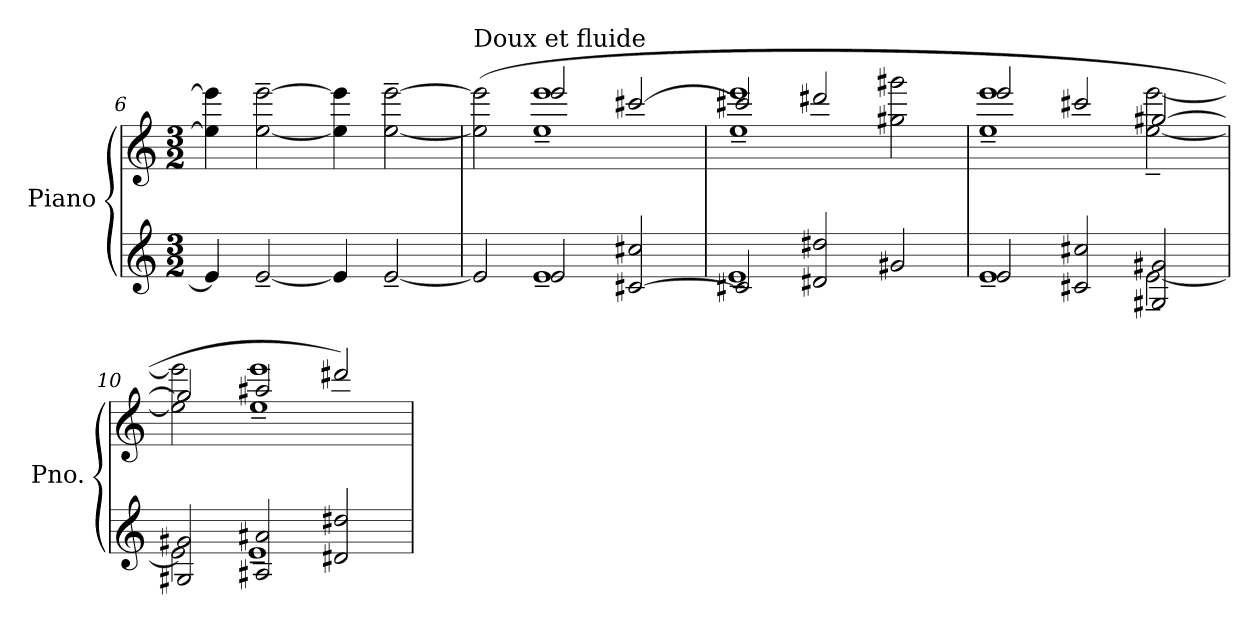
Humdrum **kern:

**kern	**kern
*part1	*part1
*staff2	*staff1
*I"Piano	*
*I'Pno.	*
*clefG2	*clefG2
*k[]	*k[]
*M3/2	*M3/2
=6	=6
4e/]	4ee\] 4eee\]
[2e~>/	[2ee\~< [2eee\~<
4e/]	4ee\] 4eee\]
[2e~>/	[2ee\~< [2eee\~<
=7	=7
*^	*^
!	!	!LO:TX:t=Doux et fluide	!
2e/]	2ryy	(>2ee\] 2eee\]	2ryy
2e/	1e~<	2eee/	1ee~ 1eee~
[2c#X/ 2cc#X/	.	[2ccc#X/	.
=8	=8	=8	=8
2c#X/]	1e~>	2ccc#X/]	1ee~ 1eee~
2d#X/ 2dd#X/	.	2ddd#X/	.
2g#X/	2ryy	2gg#X\ 2ggg#X\	2ryy
=9	=9	=9	=9
2e/	1e~	2eee/	1ee~ 1eee~
2c#X/ 2cc#X/	.	2ccc#X/	.
2G#X/ 2g#X/	[2e~<\	[2gg#X/	[2ee\~ [2eee\~
=10	=10	=10	=10
2G#X/ 2g#X/	2e\]	2gg#/]	2ee\] 2eee\]
2A#X/ 2a#X/	1e~>	2aa#X/	1ee~ 1eee~
2d#X/ 2dd#X/	.	2ddd#X/)	.
*v	*v	*	*
*	*v	*v
=	=
*-	*-
